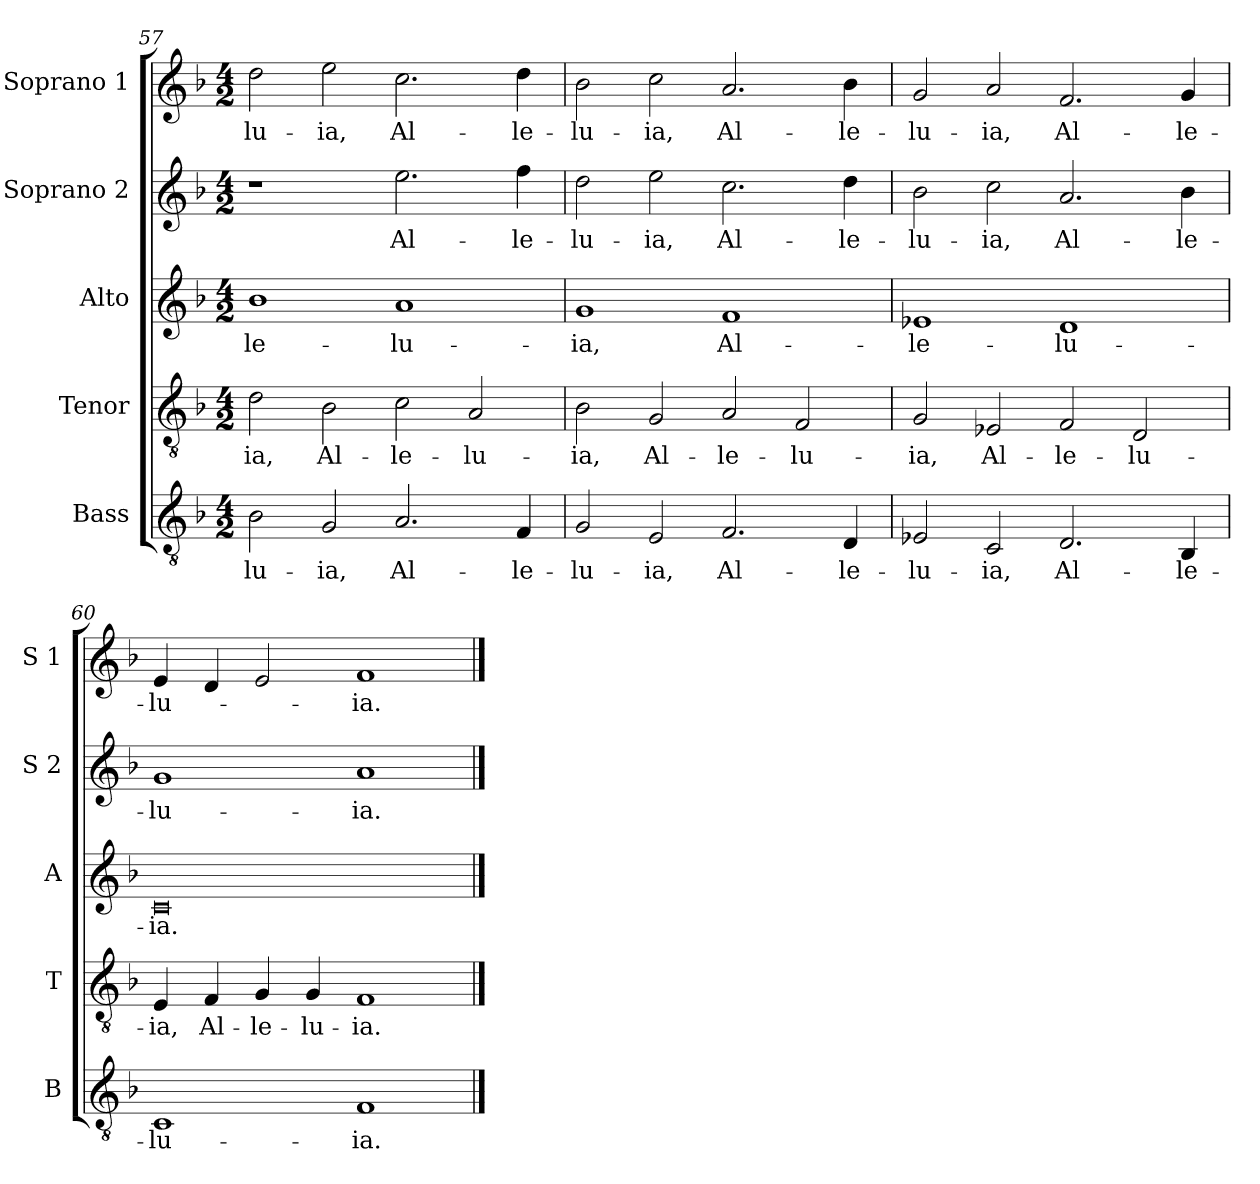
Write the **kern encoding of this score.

**kern	**text	**kern	**text	**kern	**text	**kern	**text	**kern	**text
*part5	*part5	*part4	*part4	*part3	*part3	*part2	*part2	*part1	*part1
*staff5	*staff5	*staff4	*staff4	*staff3	*staff3	*staff2	*staff2	*staff1	*staff1
*I"Bass	*	*I"Tenor	*	*I"Alto	*	*I"Soprano 2	*	*I"Soprano 1	*
*I'B	*	*I'T	*	*I'A	*	*I'S 2	*	*I'S 1	*
!!LO:LB:g=z
*clefGv2	*	*clefGv2	*	*clefG2	*	*clefG2	*	*clefG2	*
*k[b-]	*	*k[b-]	*	*k[b-]	*	*k[b-]	*	*k[b-]	*
*F:	*	*F:	*	*F:	*	*F:	*	*F:	*
*M4/2	*	*M4/2	*	*M4/2	*	*M4/2	*	*M4/2	*
=57	=57	=57	=57	=57	=57	=57	=57	=57	=57
!	!LO:LY:b	!	!LO:LY:b	!	!LO:LY:b	!	!	!	!LO:LY:b
2B-\	-lu-	2d\	-ia,	1b-	-le-	1r	.	2dd\	-lu-
!	!LO:LY:b	!	!LO:LY:b	!	!	!	!	!	!LO:LY:b
2G/	-ia,	2B-\	Al-	.	.	.	.	2ee\	-ia,
!	!LO:LY:b	!	!LO:LY:b	!	!LO:LY:b	!	!LO:LY:b	!	!LO:LY:b
2.A/	Al-	2c\	-le-	1a	-lu-	2.ee\	Al-	2.cc\	Al-
!	!	!	!LO:LY:b	!	!	!	!	!	!
.	.	2A/	-lu-	.	.	.	.	.	.
!	!LO:LY:b	!	!	!	!	!	!LO:LY:b	!	!LO:LY:b
4F/	-le-	.	.	.	.	4ff\	-le-	4dd\	-le-
=58	=58	=58	=58	=58	=58	=58	=58	=58	=58
!	!LO:LY:b	!	!LO:LY:b	!	!LO:LY:b	!	!LO:LY:b	!	!LO:LY:b
2G/	-lu-	2B-\	-ia,	1g	-ia,	2dd\	-lu-	2b-\	-lu-
!	!LO:LY:b	!	!LO:LY:b	!	!	!	!LO:LY:b	!	!LO:LY:b
2E/	-ia,	2G/	Al-	.	.	2ee\	-ia,	2cc\	-ia,
!	!LO:LY:b	!	!LO:LY:b	!	!LO:LY:b	!	!LO:LY:b	!	!LO:LY:b
2.F/	Al-	2A/	-le-	1f	Al-	2.cc\	Al-	2.a/	Al-
!	!	!	!LO:LY:b	!	!	!	!	!	!
.	.	2F/	-lu-	.	.	.	.	.	.
!	!LO:LY:b	!	!	!	!	!	!LO:LY:b	!	!LO:LY:b
4D/	-le-	.	.	.	.	4dd\	-le-	4b-\	-le-
=59	=59	=59	=59	=59	=59	=59	=59	=59	=59
!	!LO:LY:b	!	!LO:LY:b	!	!LO:LY:b	!	!LO:LY:b	!	!LO:LY:b
2E-X/	-lu-	2G/	-ia,	1e-X	-le-	2b-\	-lu-	2g/	-lu-
!	!LO:LY:b	!	!LO:LY:b	!	!	!	!LO:LY:b	!	!LO:LY:b
2C/	-ia,	2E-X/	Al-	.	.	2cc\	-ia,	2a/	-ia,
!	!LO:LY:b	!	!LO:LY:b	!	!LO:LY:b	!	!LO:LY:b	!	!LO:LY:b
2.D/	Al-	2F/	-le-	1d	-lu-	2.a/	Al-	2.f/	Al-
!	!	!	!LO:LY:b	!	!	!	!	!	!
.	.	2D/	-lu-	.	.	.	.	.	.
!	!LO:LY:b	!	!	!	!	!	!LO:LY:b	!	!LO:LY:b
4BB-/	-le-	.	.	.	.	4b-\	-le-	4g/	-le-
=60	=60	=60	=60	=60	=60	=60	=60	=60	=60
!	!LO:LY:b	!	!LO:LY:b	!	!LO:LY:b	!	!LO:LY:b	!	!LO:LY:b
1C	-lu-	4E/	-ia,	0c	-ia.	1g	-lu-	4e/	-lu-
!	!	!	!LO:LY:b	!	!	!	!	!	!
.	.	4F/	Al-	.	.	.	.	4d/	.
!	!	!	!LO:LY:b	!	!	!	!	!	!
.	.	4G/	-le-	.	.	.	.	2e/	.
!	!	!	!LO:LY:b	!	!	!	!	!	!
.	.	4G/	-lu-	.	.	.	.	.	.
!	!LO:LY:b	!	!LO:LY:b	!	!	!	!LO:LY:b	!	!LO:LY:b
1F	ia.	1F	-ia.	.	.	1a	ia.	1f	-ia.
==	==	==	==	==	==	==	==	==	==
*-	*-	*-	*-	*-	*-	*-	*-	*-	*-
